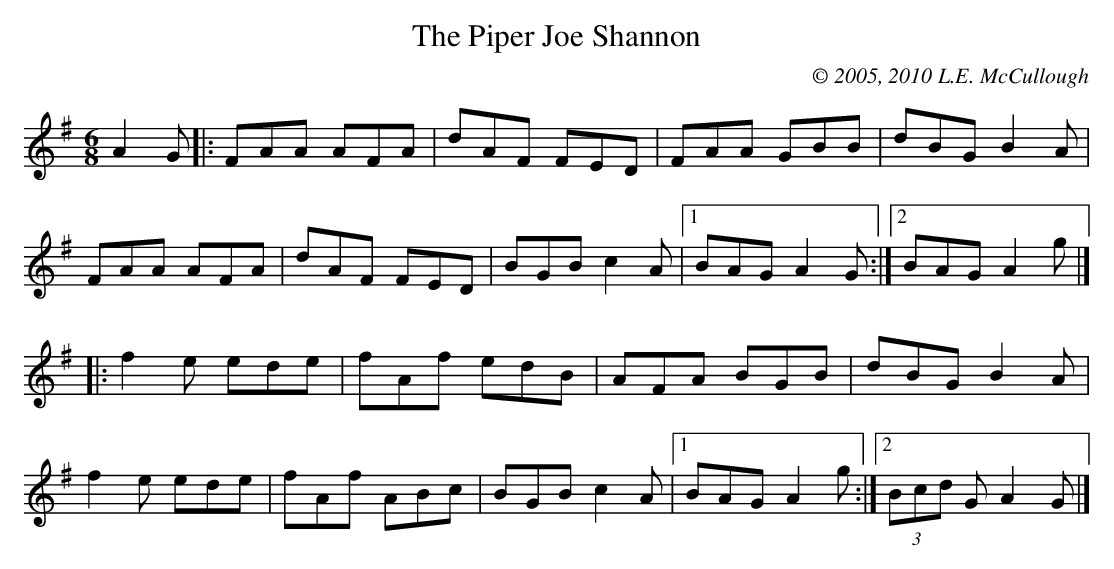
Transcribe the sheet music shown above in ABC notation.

X:1
T:The Piper Joe Shannon
C:© 2005, 2010 L.E. McCullough
M:6/8
L:1/8
K:Dmix
A2G|:FAA AFA|dAF FED|FAA GBB|dBG B2A|
FAA AFA|dAF FED|BGB c2A|1BAG A2G:|2 BAG A2g|]
|:f2e ede|fAf edB|AFA BGB|dBG B2A|
f2e ede|fAf ABc|BGB c2A|1 BAG A2g:|2 (3Bcd G A2G|]
